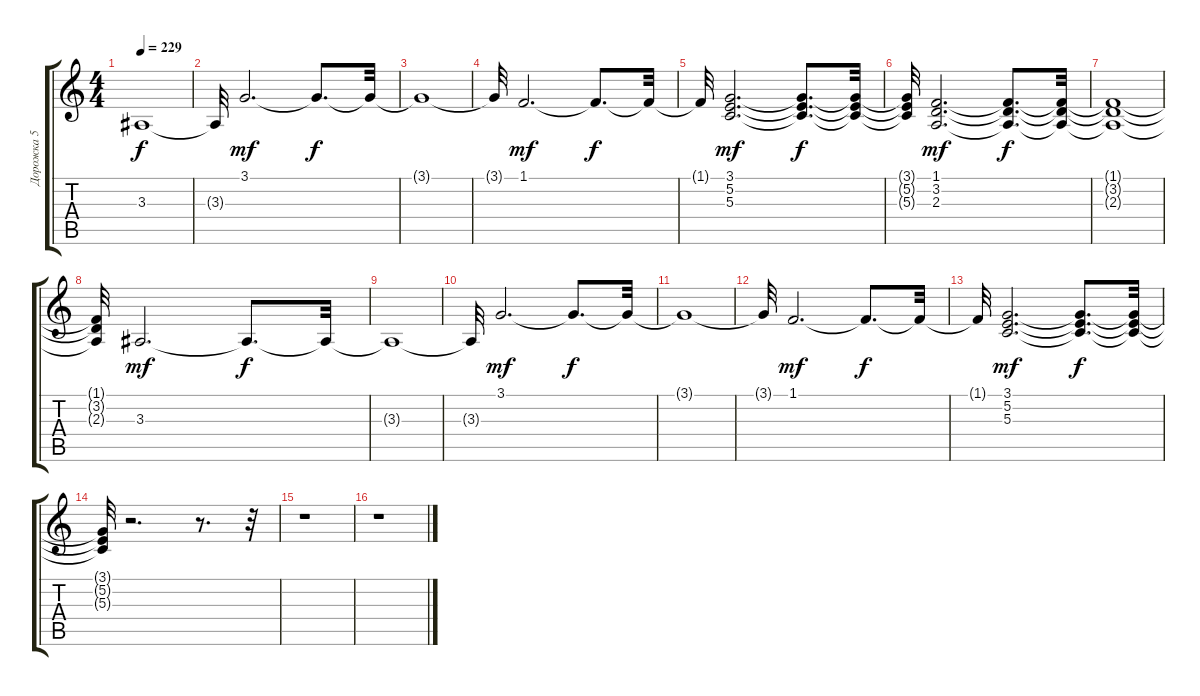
\track ("Дорожка 5" "Дорожка 5") {instrument choiraahs}
\staff {score tabs}
\tuning (E4 B3 G3 D3 A2 E2) {hide}
\ts (4 4)
\tempo 229
\clef g2
\ks c
3.3{t}.1{dy f} |
3.3{t}.32 3.1.2{d dy mf} 3.1{t}.8{d dy f} 3.1{t}.32 |
3.1{t}.1 |
3.1{t}.32 1.1.2{d dy mf} 1.1{t}.8{d dy f} 1.1{t}.32 |
1.1{t}.32 (3.1 5.2 5.3).2{d dy mf} (3.1{t} 5.2{t} 5.3{t}).8{d dy f} (3.1{t} 5.2{t} 5.3{t}).32 |
(3.1{t} 5.2{t} 5.3{t}).32 (1.1 3.2 2.3).2{d dy mf} (1.1{t} 3.2{t} 2.3{t}).8{d dy f} (1.1{t} 3.2{t} 2.3{t}).32 |
(1.1{t} 3.2{t} 2.3{t}).1 |
(1.1{t} 3.2{t} 2.3{t}).32 3.3.2{d dy mf} 3.3{t}.8{d dy f} 3.3{t}.32 |
3.3{t}.1 |
3.3{t}.32 3.1.2{d dy mf} 3.1{t}.8{d dy f} 3.1{t}.32 |
3.1{t}.1 |
3.1{t}.32 1.1.2{d dy mf} 1.1{t}.8{d dy f} 1.1{t}.32 |
1.1{t}.32 (3.1 5.2 5.3).2{d dy mf} (3.1{t} 5.2{t} 5.3{t}).8{d dy f} (3.1{t} 5.2{t} 5.3{t}).32 |
(3.1{t} 5.2{t} 5.3{t}).32 r.2{d} r.8{d} r.32 |
r.1 |
r.1
